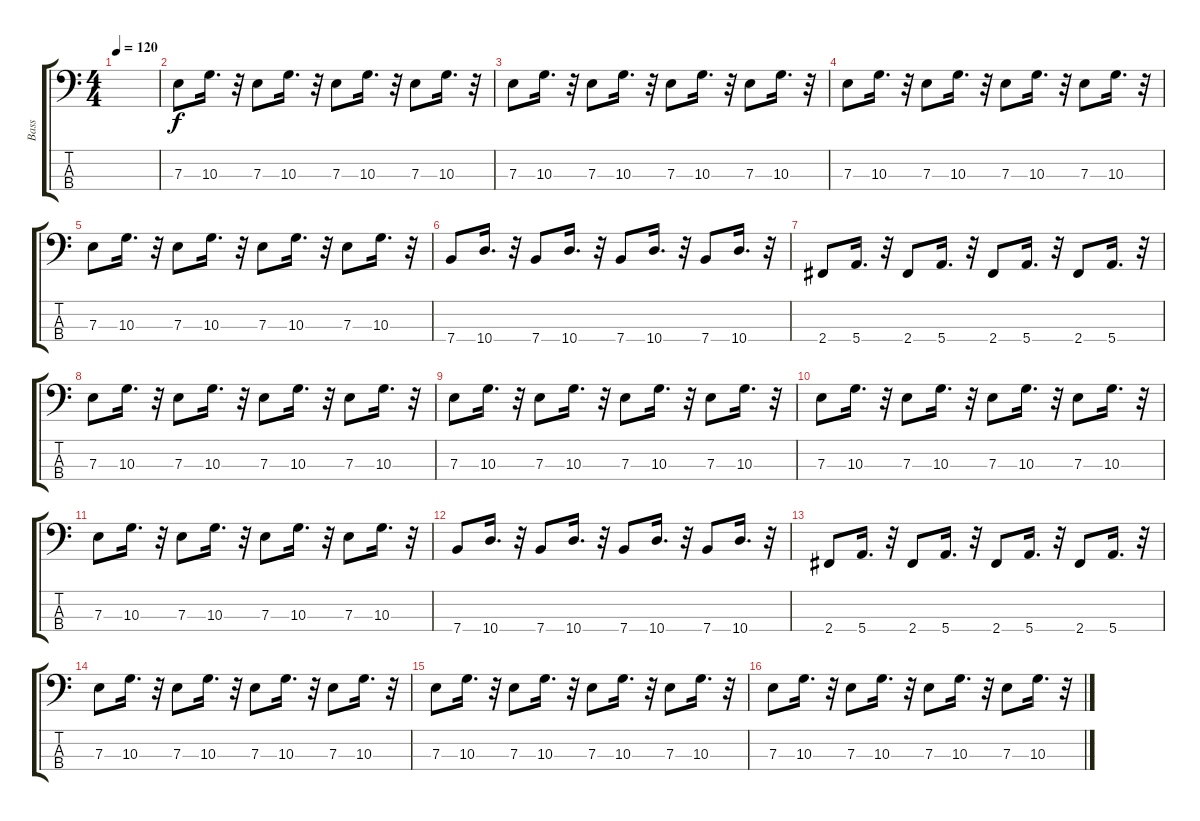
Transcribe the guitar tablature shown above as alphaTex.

\track ("Bass" "Bass") {instrument electricbassfinger}
\staff {score tabs}
\tuning (G2 D2 A1 E1) {hide}
\ts (4 4)
\tempo 120
\clef f4
\ks c
|
7.3.8 10.3.16{d} r.32 7.3.8 10.3.16{d} r.32 7.3.8 10.3.16{d} r.32 7.3.8 10.3.16{d} r.32 |
7.3.8 10.3.16{d} r.32 7.3.8 10.3.16{d} r.32 7.3.8 10.3.16{d} r.32 7.3.8 10.3.16{d} r.32 |
7.3.8 10.3.16{d} r.32 7.3.8 10.3.16{d} r.32 7.3.8 10.3.16{d} r.32 7.3.8 10.3.16{d} r.32 |
7.3.8 10.3.16{d} r.32 7.3.8 10.3.16{d} r.32 7.3.8 10.3.16{d} r.32 7.3.8 10.3.16{d} r.32 |
7.4.8 10.4.16{d} r.32 7.4.8 10.4.16{d} r.32 7.4.8 10.4.16{d} r.32 7.4.8 10.4.16{d} r.32 |
2.4.8 5.4.16{d} r.32 2.4.8 5.4.16{d} r.32 2.4.8 5.4.16{d} r.32 2.4.8 5.4.16{d} r.32 |
7.3.8 10.3.16{d} r.32 7.3.8 10.3.16{d} r.32 7.3.8 10.3.16{d} r.32 7.3.8 10.3.16{d} r.32 |
7.3.8 10.3.16{d} r.32 7.3.8 10.3.16{d} r.32 7.3.8 10.3.16{d} r.32 7.3.8 10.3.16{d} r.32 |
7.3.8 10.3.16{d} r.32 7.3.8 10.3.16{d} r.32 7.3.8 10.3.16{d} r.32 7.3.8 10.3.16{d} r.32 |
7.3.8 10.3.16{d} r.32 7.3.8 10.3.16{d} r.32 7.3.8 10.3.16{d} r.32 7.3.8 10.3.16{d} r.32 |
7.4.8 10.4.16{d} r.32 7.4.8 10.4.16{d} r.32 7.4.8 10.4.16{d} r.32 7.4.8 10.4.16{d} r.32 |
2.4.8 5.4.16{d} r.32 2.4.8 5.4.16{d} r.32 2.4.8 5.4.16{d} r.32 2.4.8 5.4.16{d} r.32 |
7.3.8 10.3.16{d} r.32 7.3.8 10.3.16{d} r.32 7.3.8 10.3.16{d} r.32 7.3.8 10.3.16{d} r.32 |
7.3.8 10.3.16{d} r.32 7.3.8 10.3.16{d} r.32 7.3.8 10.3.16{d} r.32 7.3.8 10.3.16{d} r.32 |
7.3.8 10.3.16{d} r.32 7.3.8 10.3.16{d} r.32 7.3.8 10.3.16{d} r.32 7.3.8 10.3.16{d} r.32
